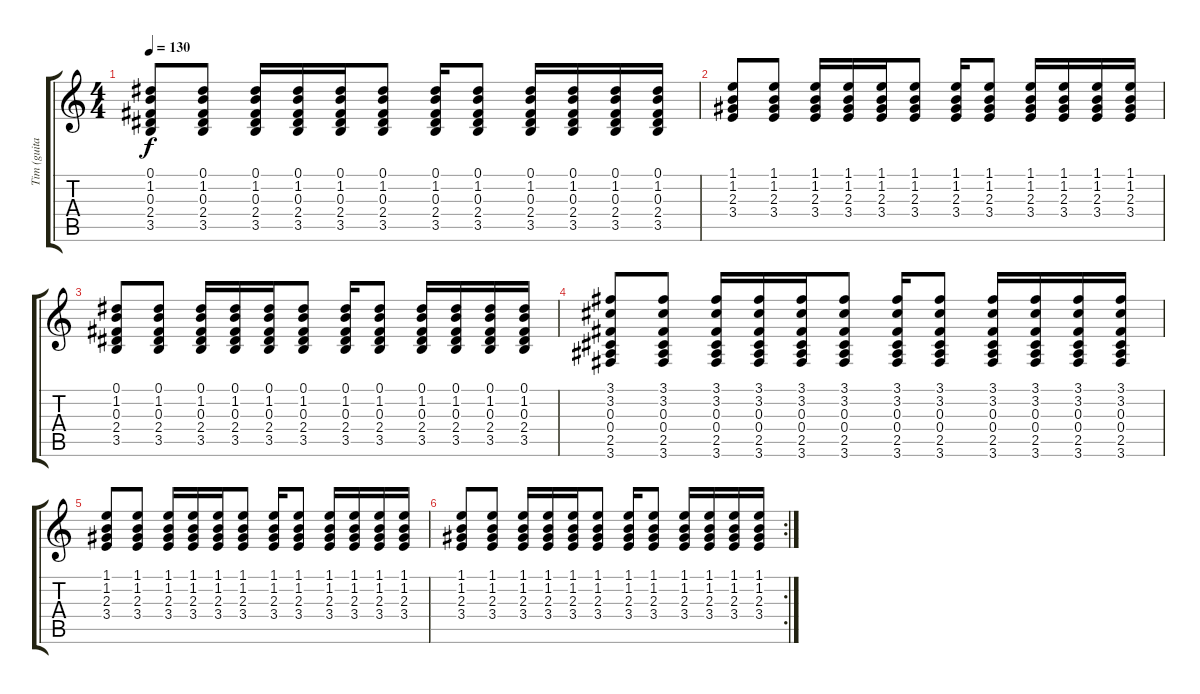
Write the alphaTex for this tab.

\track ("Tim (guitar)" "Tim (guita") {instrument acousticguitarnylon}
\staff {score tabs}
\tuning (Eb4 Bb3 Gb3 Db3 Ab2 Eb2) {hide}
\ts (4 4)
\tempo 130
\clef g2
\ks c
(0.1 1.2 0.3 2.4 3.5).8{dy f} (0.1 1.2 0.3 2.4 3.5).8 (0.1 1.2 0.3 2.4 3.5).16 (0.1 1.2 0.3 2.4 3.5).16 (0.1 1.2 0.3 2.4 3.5).16 (0.1 1.2 0.3 2.4 3.5).8 (0.1 1.2 0.3 2.4 3.5).16 (0.1 1.2 0.3 2.4 3.5).8 (0.1 1.2 0.3 2.4 3.5).16 (0.1 1.2 0.3 2.4 3.5).16 (0.1 1.2 0.3 2.4 3.5).16 (0.1 1.2 0.3 2.4 3.5).16 |
(1.1 1.2 2.3 3.4).8 (1.1 1.2 2.3 3.4).8 (1.1 1.2 2.3 3.4).16 (1.1 1.2 2.3 3.4).16 (1.1 1.2 2.3 3.4).16 (1.1 1.2 2.3 3.4).8 (1.1 1.2 2.3 3.4).16 (1.1 1.2 2.3 3.4).8 (1.1 1.2 2.3 3.4).16 (1.1 1.2 2.3 3.4).16 (1.1 1.2 2.3 3.4).16 (1.1 1.2 2.3 3.4).16 |
(0.1 1.2 0.3 2.4 3.5).8 (0.1 1.2 0.3 2.4 3.5).8 (0.1 1.2 0.3 2.4 3.5).16 (0.1 1.2 0.3 2.4 3.5).16 (0.1 1.2 0.3 2.4 3.5).16 (0.1 1.2 0.3 2.4 3.5).8 (0.1 1.2 0.3 2.4 3.5).16 (0.1 1.2 0.3 2.4 3.5).8 (0.1 1.2 0.3 2.4 3.5).16 (0.1 1.2 0.3 2.4 3.5).16 (0.1 1.2 0.3 2.4 3.5).16 (0.1 1.2 0.3 2.4 3.5).16 |
(3.1 3.2 0.3 0.4 2.5 3.6).8 (3.1 3.2 0.3 0.4 2.5 3.6).8 (3.1 3.2 0.3 0.4 2.5 3.6).16 (3.1 3.2 0.3 0.4 2.5 3.6).16 (3.1 3.2 0.3 0.4 2.5 3.6).16 (3.1 3.2 0.3 0.4 2.5 3.6).8 (3.1 3.2 0.3 0.4 2.5 3.6).16 (3.1 3.2 0.3 0.4 2.5 3.6).8 (3.1 3.2 0.3 0.4 2.5 3.6).16 (3.1 3.2 0.3 0.4 2.5 3.6).16 (3.1 3.2 0.3 0.4 2.5 3.6).16 (3.1 3.2 0.3 0.4 2.5 3.6).16 |
(1.1 1.2 2.3 3.4).8 (1.1 1.2 2.3 3.4).8 (1.1 1.2 2.3 3.4).16 (1.1 1.2 2.3 3.4).16 (1.1 1.2 2.3 3.4).16 (1.1 1.2 2.3 3.4).8 (1.1 1.2 2.3 3.4).16 (1.1 1.2 2.3 3.4).8 (1.1 1.2 2.3 3.4).16 (1.1 1.2 2.3 3.4).16 (1.1 1.2 2.3 3.4).16 (1.1 1.2 2.3 3.4).16 |
\rc 2
(1.1 1.2 2.3 3.4).8 (1.1 1.2 2.3 3.4).8 (1.1 1.2 2.3 3.4).16 (1.1 1.2 2.3 3.4).16 (1.1 1.2 2.3 3.4).16 (1.1 1.2 2.3 3.4).8 (1.1 1.2 2.3 3.4).16 (1.1 1.2 2.3 3.4).8 (1.1 1.2 2.3 3.4).16 (1.1 1.2 2.3 3.4).16 (1.1 1.2 2.3 3.4).16 (1.1 1.2 2.3 3.4).16
